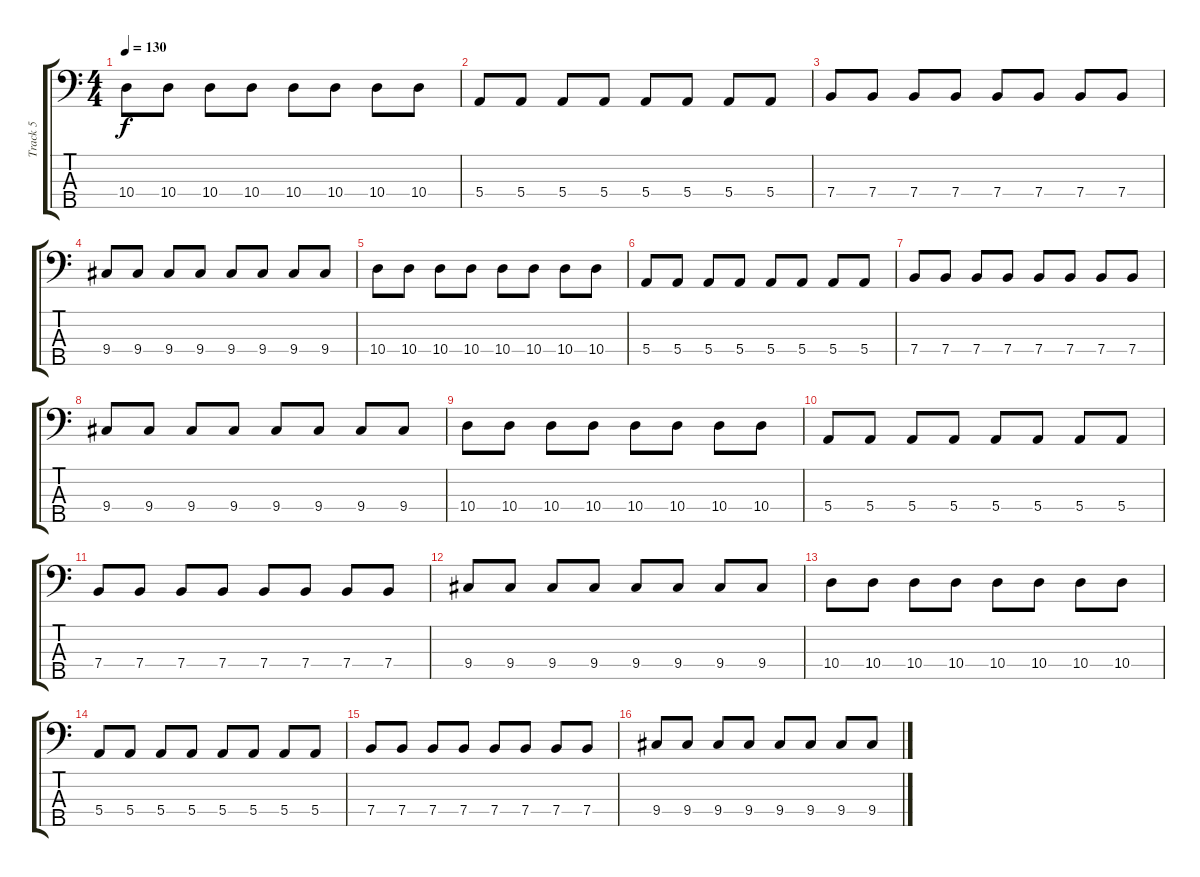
\track ("Track 5" "Track 5") {instrument electricbassfinger}
\staff {score tabs}
\tuning (G2 D2 A1 E1 B0) {hide}
\ts (4 4)
\tempo 130
\clef f4
\ks c
10.4.8{dy f} 10.4.8 10.4.8 10.4.8 10.4.8 10.4.8 10.4.8 10.4.8 |
5.4.8 5.4.8 5.4.8 5.4.8 5.4.8 5.4.8 5.4.8 5.4.8 |
7.4.8 7.4.8 7.4.8 7.4.8 7.4.8 7.4.8 7.4.8 7.4.8 |
9.4.8 9.4.8 9.4.8 9.4.8 9.4.8 9.4.8 9.4.8 9.4.8 |
10.4.8 10.4.8 10.4.8 10.4.8 10.4.8 10.4.8 10.4.8 10.4.8 |
5.4.8 5.4.8 5.4.8 5.4.8 5.4.8 5.4.8 5.4.8 5.4.8 |
7.4.8 7.4.8 7.4.8 7.4.8 7.4.8 7.4.8 7.4.8 7.4.8 |
9.4.8 9.4.8 9.4.8 9.4.8 9.4.8 9.4.8 9.4.8 9.4.8 |
10.4.8 10.4.8 10.4.8 10.4.8 10.4.8 10.4.8 10.4.8 10.4.8 |
5.4.8 5.4.8 5.4.8 5.4.8 5.4.8 5.4.8 5.4.8 5.4.8 |
7.4.8 7.4.8 7.4.8 7.4.8 7.4.8 7.4.8 7.4.8 7.4.8 |
9.4.8 9.4.8 9.4.8 9.4.8 9.4.8 9.4.8 9.4.8 9.4.8 |
10.4.8 10.4.8 10.4.8 10.4.8 10.4.8 10.4.8 10.4.8 10.4.8 |
5.4.8 5.4.8 5.4.8 5.4.8 5.4.8 5.4.8 5.4.8 5.4.8 |
7.4.8 7.4.8 7.4.8 7.4.8 7.4.8 7.4.8 7.4.8 7.4.8 |
9.4.8 9.4.8 9.4.8 9.4.8 9.4.8 9.4.8 9.4.8 9.4.8
